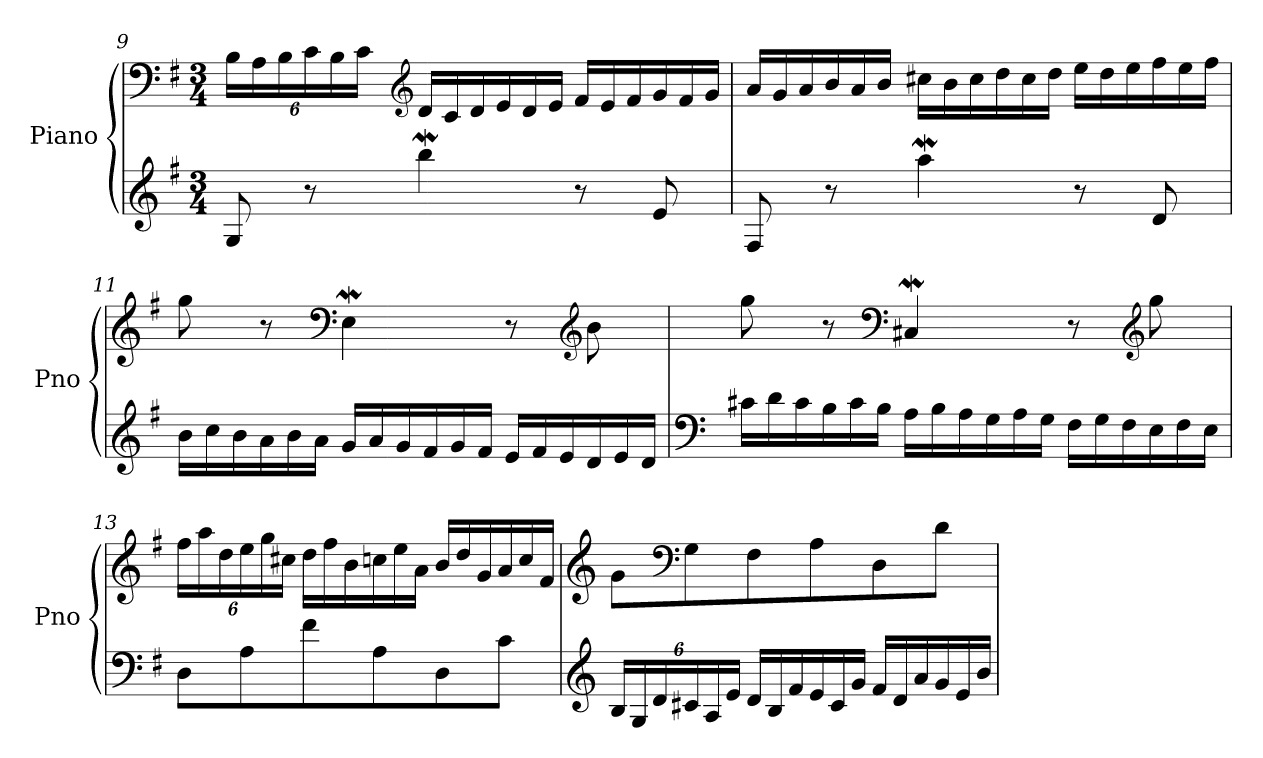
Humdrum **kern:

**kern	**kern
*part1	*part1
*staff2	*staff1
*I"Piano	*
*I'Pno	*
*clefG2	*clefF4
*k[f#]	*k[f#]
*M3/4	*M3/4
*	*Xbrackettup
=9	=9
8G/	24B\LL
.	24A\
.	24B\
*	*Xtuplet
8r	24c\
.	24B\
.	24c\JJ
*	*clefG2
4bbW\	24d/LL
.	24c/
.	24d/
.	24e/
.	24d/
.	24e/JJ
8r	24f#/LL
.	24e/
.	24f#/
8e/	24g/
.	24f#/
.	24g/JJ
!!LO:LB:g=z
=10	=10
8F#/	24a/LL
.	24g/
.	24a/
8r	24b/
.	24a/
.	24b/JJ
4aaW\	24cc#X\LL
.	24b\
.	24cc#\
.	24dd\
.	24cc#\
.	24dd\JJ
8r	24ee\LL
.	24dd\
.	24ee\
8d/	24ff#\
.	24ee\
.	24ff#\JJ
=11	=11
*Xtuplet	*
24b\LL	8gg\
24cc\	.
24b\	.
24a\	8r
24b\	.
24a\JJ	.
*	*clefF4
24g/LL	4EW\
24a/	.
24g/	.
24f#/	.
24g/	.
24f#/JJ	.
24e/LL	8r
24f#/	.
24e/	.
*	*clefG2
24d/	8b\
24e/	.
24d/JJ	.
!!LO:LB:g=z
=12	=12
*clefF4	*
24c#X\LL	8gg\
24d\	.
24c#\	.
24B\	8r
24c#\	.
24B\JJ	.
*	*clefF4
24A\LL	4C#XW/
24B\	.
24A\	.
24G\	.
24A\	.
24G\JJ	.
24F#\LL	8r
24G\	.
24F#\	.
*	*clefG2
24E\	8gg\
24F#\	.
24E\JJ	.
=13	=13
*	*tuplet
8D\L	24ff#\LL
.	24aa\
.	24dd\
*	*Xtuplet
8A\	24ee\
.	24gg\
.	24cc#X\JJ
8f#\	24dd\LL
.	24ff#\
.	24b\
8A\	24ccn\
.	24ee\
.	24a\JJ
8D\	24b/LL
.	24dd/
.	24g/
8c\J	24a/
.	24cc/
.	24f#/JJ
!!LO:LB:g=z
=14	=14
*clefG2	*clefG2
*tuplet	*
*Xbrackettup	*
24B/LL	8g\L
24G/	.
24d/	.
*	*clefF4
*Xtuplet	*
24c#X/	8G\
24A/	.
24e/JJ	.
24d/LL	8F#\
24B/	.
24f#/	.
24e/	8A\
24c#/	.
24g/JJ	.
24f#/LL	8D\
24d/	.
24a/	.
24g/	8d\J
24e/	.
24b/JJ	.
=	=
*-	*-
